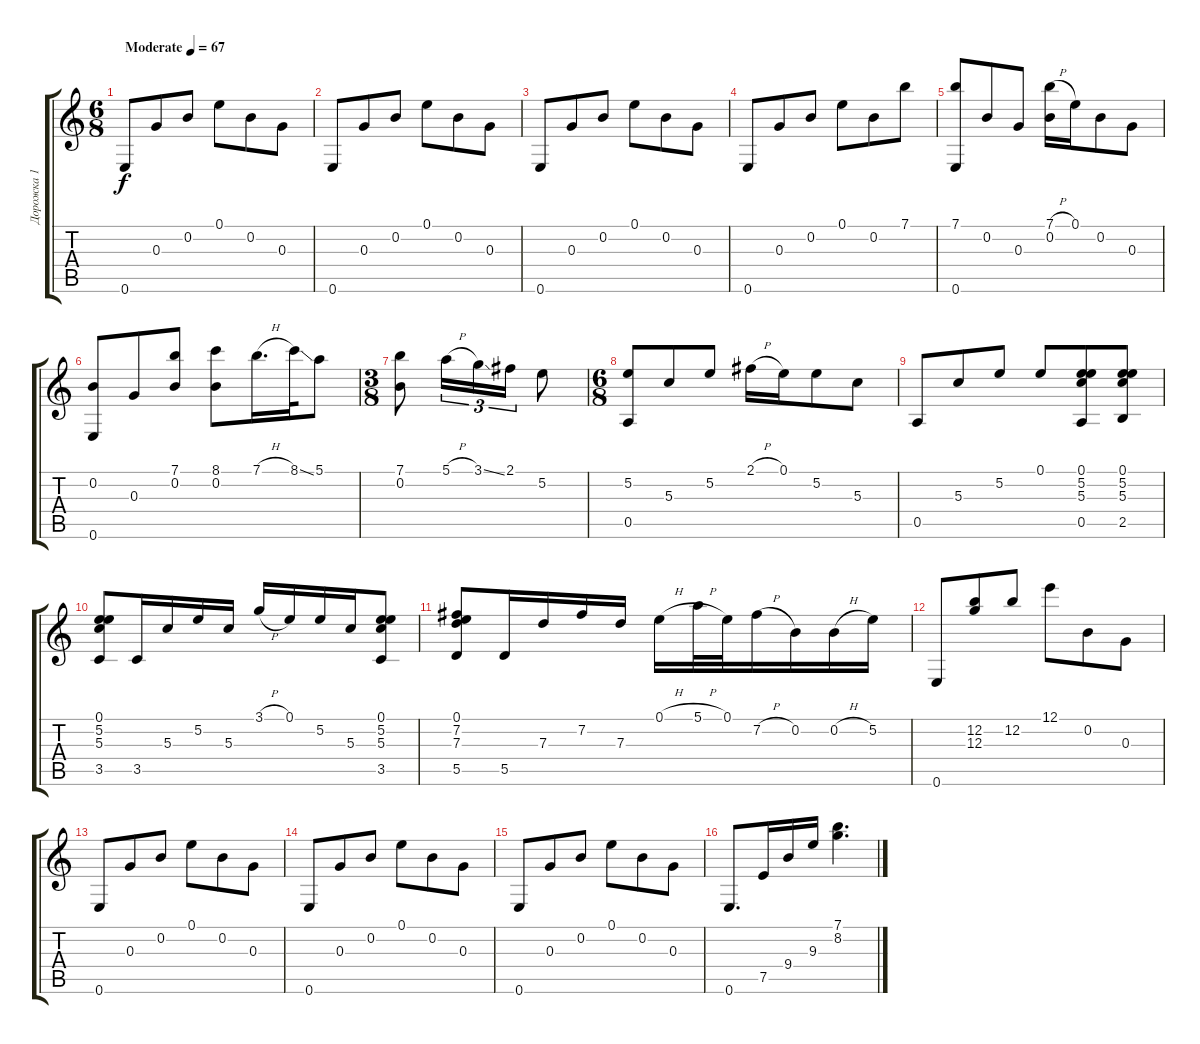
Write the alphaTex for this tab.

\track ("Дорожка 1" "Дорожка 1") {instrument acousticguitarsteel}
\staff {score tabs}
\tuning (E4 B3 G3 D3 A2 E2) {hide}
\ts (6 8)
\tempo (67 "Moderate")
\clef g2
\ks c
0.6.8{dy f instrument acousticguitarsteel} 0.3.8 0.2.8 0.1.8 0.2.8 0.3.8 |
0.6.8 0.3.8 0.2.8 0.1.8 0.2.8 0.3.8 |
0.6.8 0.3.8 0.2.8 0.1.8 0.2.8 0.3.8 |
0.6.8 0.3.8 0.2.8 0.1.8 0.2.8 7.1.8 |
(7.1 0.6).8 0.2.8 0.3.8 (7.1{h} 0.2).16 0.1.16 0.2.8 0.3.8 |
(0.2 0.6).8 0.3.8 (7.1 0.2).8 (8.1 0.2).8 7.1{h}.16{d} 8.1{ss}.32 5.1.8 |
\ts (3 8)
(7.1 0.2).8 5.1{h}.16{tu (3 2)} 3.1{ss}.16{tu (3 2)} 2.1.16{tu (3 2)} 5.2.8 |
\ts (6 8)
(5.2 0.5).8 5.3.8 5.2.8 2.1{h}.16 0.1.16 5.2.8 5.3.8 |
0.5.8 5.3.8 5.2.8 0.1.8 (0.1 5.2 5.3 0.5).8 (0.1 5.2 5.3 2.5).8 |
(0.1 5.2 5.3 3.5).8 3.5.16 5.3.16 5.2.16 5.3.16 3.1{h}.16 0.1.16 5.2.16 5.3.16 (0.1 5.2 5.3 3.5).8 |
(0.1 7.2 7.3 5.5).8 5.5.16 7.3.16 7.2.16 7.3.16 0.1{h}.16 5.1{h}.32 0.1.32 7.2{h}.16 0.2.16 0.2{h}.16 5.2.16 |
0.6.8 (12.2 12.3).8 12.2.8 12.1.8 0.2.8 0.3.8 |
0.6.8 0.3.8 0.2.8 0.1.8 0.2.8 0.3.8 |
0.6.8 0.3.8 0.2.8 0.1.8 0.2.8 0.3.8 |
0.6.8 0.3.8 0.2.8 0.1.8 0.2.8 0.3.8 |
0.6.8{d} 7.5.16 9.4.16 9.3.16 (7.1 8.2).4{d}
